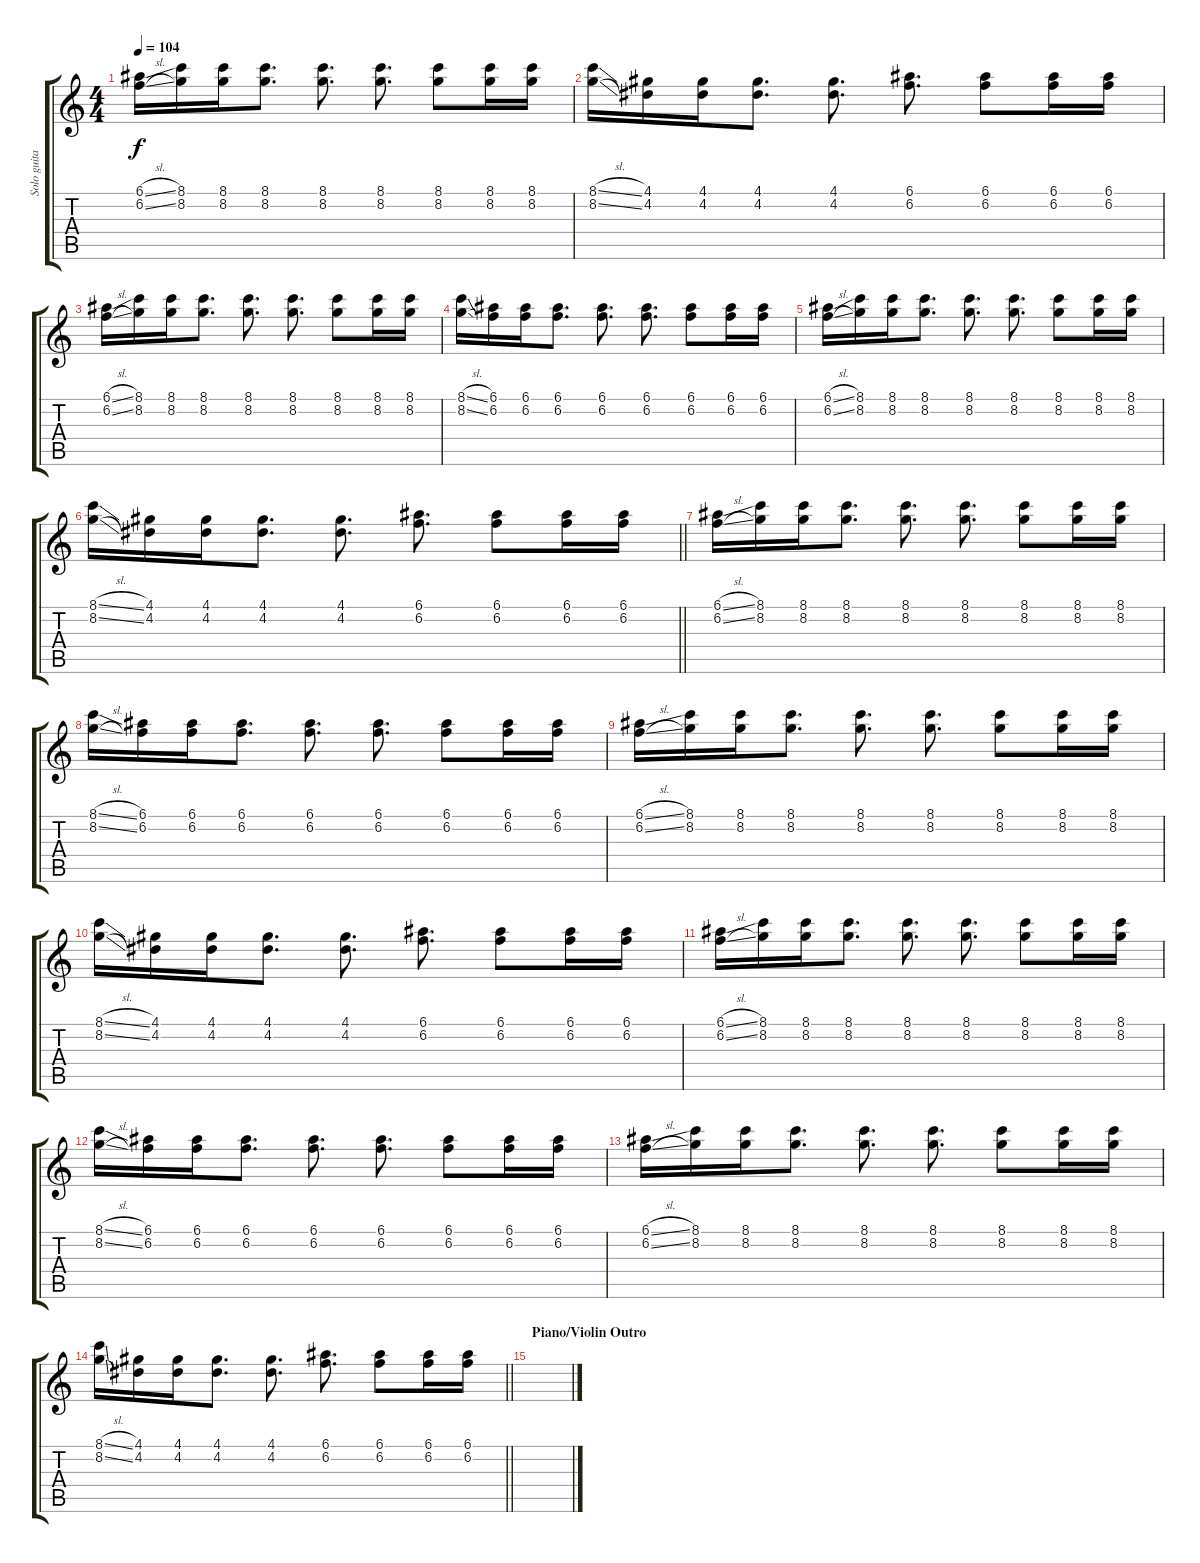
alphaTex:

\track ("Solo guitar" "Solo guita") {instrument distortionguitar}
\staff {score tabs}
\tuning (E4 B3 G3 D3 A2 E2) {hide}
\ts (4 4)
\tempo 104
\clef g2
\ks c
(6.1{sl} 6.2{sl}).16{dy f} (8.1 8.2).16 (8.1 8.2).16 (8.1 8.2).8{d} (8.1 8.2).8{d} (8.1 8.2).8{d} (8.1 8.2).8 (8.1 8.2).16 (8.1 8.2).16 |
(8.1{sl} 8.2{sl}).16 (4.1 4.2).16 (4.1 4.2).16 (4.1 4.2).8{d} (4.1 4.2).8{d} (6.1 6.2).8{d} (6.1 6.2).8 (6.1 6.2).16 (6.1 6.2).16 |
(6.1{sl} 6.2{sl}).16 (8.1 8.2).16 (8.1 8.2).16 (8.1 8.2).8{d} (8.1 8.2).8{d} (8.1 8.2).8{d} (8.1 8.2).8 (8.1 8.2).16 (8.1 8.2).16 |
(8.1{sl} 8.2{sl}).16 (6.1 6.2).16 (6.1 6.2).16 (6.1 6.2).8{d} (6.1 6.2).8{d} (6.1 6.2).8{d} (6.1 6.2).8 (6.1 6.2).16 (6.1 6.2).16 |
(6.1{sl} 6.2{sl}).16 (8.1 8.2).16 (8.1 8.2).16 (8.1 8.2).8{d} (8.1 8.2).8{d} (8.1 8.2).8{d} (8.1 8.2).8 (8.1 8.2).16 (8.1 8.2).16 |
\barLineRight lightlight
(8.1{sl} 8.2{sl}).16 (4.1 4.2).16 (4.1 4.2).16 (4.1 4.2).8{d} (4.1 4.2).8{d} (6.1 6.2).8{d} (6.1 6.2).8 (6.1 6.2).16 (6.1 6.2).16 |
(6.1{sl} 6.2{sl}).16 (8.1 8.2).16 (8.1 8.2).16 (8.1 8.2).8{d} (8.1 8.2).8{d} (8.1 8.2).8{d} (8.1 8.2).8 (8.1 8.2).16 (8.1 8.2).16 |
(8.1{sl} 8.2{sl}).16 (6.1 6.2).16 (6.1 6.2).16 (6.1 6.2).8{d} (6.1 6.2).8{d} (6.1 6.2).8{d} (6.1 6.2).8 (6.1 6.2).16 (6.1 6.2).16 |
(6.1{sl} 6.2{sl}).16 (8.1 8.2).16 (8.1 8.2).16 (8.1 8.2).8{d} (8.1 8.2).8{d} (8.1 8.2).8{d} (8.1 8.2).8 (8.1 8.2).16 (8.1 8.2).16 |
(8.1{sl} 8.2{sl}).16 (4.1 4.2).16 (4.1 4.2).16 (4.1 4.2).8{d} (4.1 4.2).8{d} (6.1 6.2).8{d} (6.1 6.2).8 (6.1 6.2).16 (6.1 6.2).16 |
(6.1{sl} 6.2{sl}).16{volume 0} (8.1 8.2).16 (8.1 8.2).16 (8.1 8.2).8{d} (8.1 8.2).8{d} (8.1 8.2).8{d} (8.1 8.2).8 (8.1 8.2).16 (8.1 8.2).16 |
(8.1{sl} 8.2{sl}).16 (6.1 6.2).16 (6.1 6.2).16 (6.1 6.2).8{d} (6.1 6.2).8{d} (6.1 6.2).8{d} (6.1 6.2).8 (6.1 6.2).16 (6.1 6.2).16 |
(6.1{sl} 6.2{sl}).16 (8.1 8.2).16 (8.1 8.2).16 (8.1 8.2).8{d} (8.1 8.2).8{d} (8.1 8.2).8{d} (8.1 8.2).8 (8.1 8.2).16 (8.1 8.2).16 |
\barLineRight lightlight
(8.1{sl} 8.2{sl}).16 (4.1 4.2).16 (4.1 4.2).16 (4.1 4.2).8{d} (4.1 4.2).8{d} (6.1 6.2).8{d} (6.1 6.2).8 (6.1 6.2).16 (6.1 6.2).16 |
\section ("" "Piano/Violin Outro")
